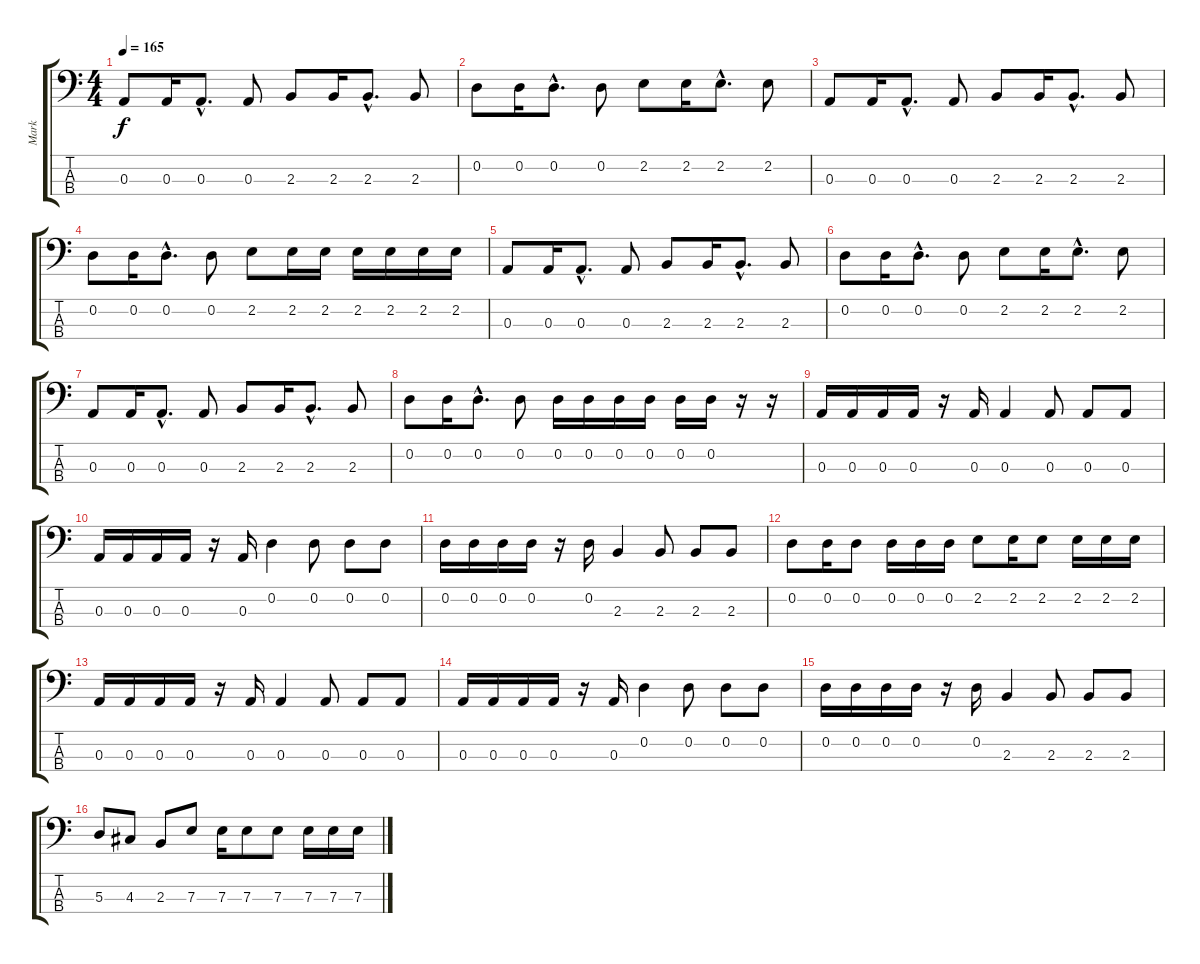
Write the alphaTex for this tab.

\track ("Mark" "Mark") {instrument electricbasspick}
\staff {score tabs}
\tuning (G2 D2 A1 E1) {hide}
\ts (4 4)
\tempo 165
\clef f4
\ks c
0.3.8{dy f} 0.3.16 0.3{hac}.8{d} 0.3.8 2.3.8 2.3.16 2.3{hac}.8{d} 2.3.8 |
0.2.8 0.2.16 0.2{hac}.8{d} 0.2.8 2.2.8 2.2.16 2.2{hac}.8{d} 2.2.8 |
0.3.8 0.3.16 0.3{hac}.8{d} 0.3.8 2.3.8 2.3.16 2.3{hac}.8{d} 2.3.8 |
0.2.8 0.2.16 0.2{hac}.8{d} 0.2.8 2.2.8 2.2.16 2.2.16 2.2.16 2.2.16 2.2.16 2.2.16 |
0.3.8 0.3.16 0.3{hac}.8{d} 0.3.8 2.3.8 2.3.16 2.3{hac}.8{d} 2.3.8 |
0.2.8 0.2.16 0.2{hac}.8{d} 0.2.8 2.2.8 2.2.16 2.2{hac}.8{d} 2.2.8 |
0.3.8 0.3.16 0.3{hac}.8{d} 0.3.8 2.3.8 2.3.16 2.3{hac}.8{d} 2.3.8 |
0.2.8 0.2.16 0.2{hac}.8{d} 0.2.8 0.2.16 0.2.16 0.2.16 0.2.16 0.2.16 0.2.16 r.16 r.16 |
0.3.16 0.3.16 0.3.16 0.3.16 r.16 0.3.16 0.3.4 0.3.8 0.3.8 0.3.8 |
0.3.16 0.3.16 0.3.16 0.3.16 r.16 0.3.16 0.2.4 0.2.8 0.2.8 0.2.8 |
0.2.16 0.2.16 0.2.16 0.2.16 r.16 0.2.16 2.3.4 2.3.8 2.3.8 2.3.8 |
0.2.8 0.2.16 0.2.8 0.2.16 0.2.16 0.2.16 2.2.8 2.2.16 2.2.8 2.2.16 2.2.16 2.2.16 |
0.3.16 0.3.16 0.3.16 0.3.16 r.16 0.3.16 0.3.4 0.3.8 0.3.8 0.3.8 |
0.3.16 0.3.16 0.3.16 0.3.16 r.16 0.3.16 0.2.4 0.2.8 0.2.8 0.2.8 |
0.2.16 0.2.16 0.2.16 0.2.16 r.16 0.2.16 2.3.4 2.3.8 2.3.8 2.3.8 |
5.3.8 4.3.8 2.3.8 7.3.8 7.3.16 7.3.8 7.3.8 7.3.16 7.3.16 7.3.16
